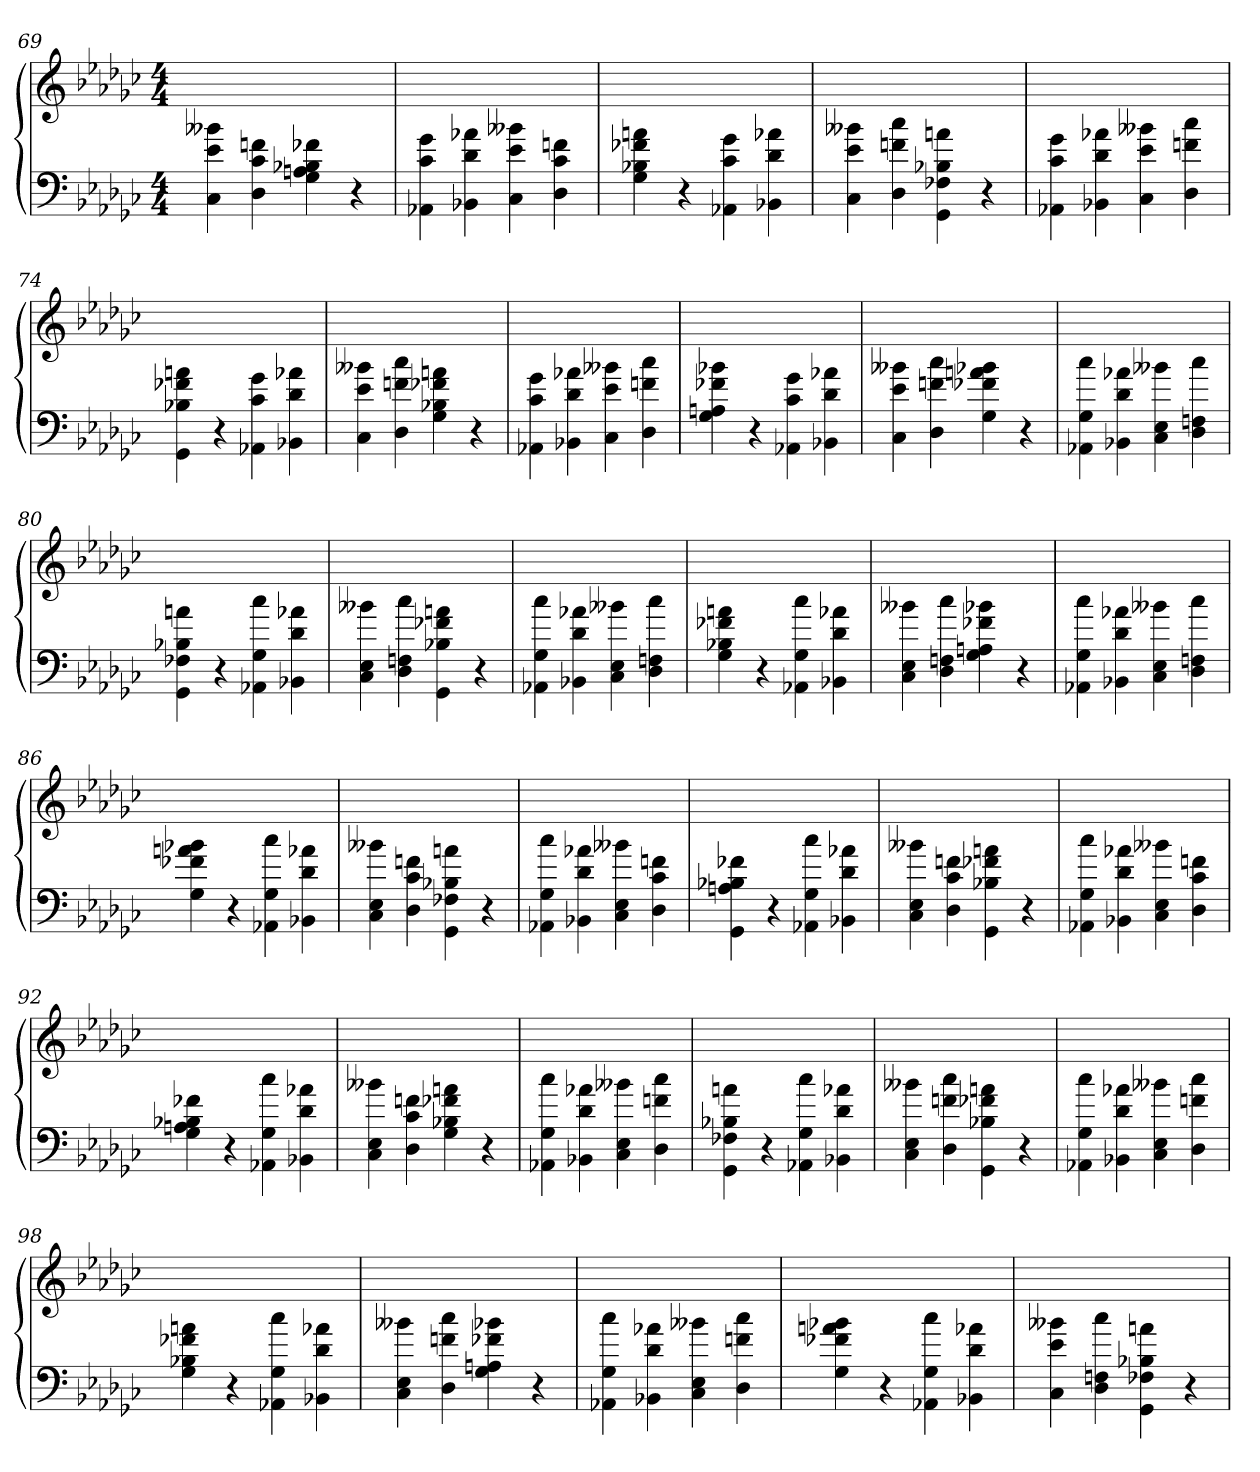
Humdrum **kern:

**kern	**kern
*part2	*part1
*staff2	*staff1
*clefF4	*clefG2
*k[b-e-a-d-g-c-]	*k[b-e-a-d-g-c-]
*G-:	*G-:
*M4/4	*M4/4
=69	=69
4C- 4e- 4b--X	1ryy
4D- 4c- 4fn	.
4G- 4An 4B-X 4f-X	.
4r	.
=70	=70
4AA-X 4c- 4g-	1ryy
4BB-X 4d- 4a-X	.
4C- 4e- 4b--X	.
4D- 4c- 4fn	.
=71	=71
4G- 4B-X 4f-X 4an	1ryy
4r	.
4AA-X 4c- 4g-	.
4BB-X 4d- 4a-X	.
=72	=72
4C- 4e- 4b--X	1ryy
4D- 4fn 4cc-	.
4GG- 4F-X 4B-X 4an	.
4r	.
=73	=73
4AA-X 4c- 4g-	1ryy
4BB-X 4d- 4a-X	.
4C- 4e- 4b--X	.
4D- 4fn 4cc-	.
=74	=74
4GG- 4B-X 4f-X 4an	1ryy
4r	.
4AA-X 4c- 4g-	.
4BB-X 4d- 4a-X	.
=75	=75
4C- 4e- 4b--X	1ryy
4D- 4fn 4cc-	.
4G- 4B-X 4f-X 4an	.
4r	.
=76	=76
4AA-X 4c- 4g-	1ryy
4BB-X 4d- 4a-X	.
4C- 4e- 4b--X	.
4D- 4fn 4cc-	.
=77	=77
4G- 4An 4f-X 4b-X	1ryy
4r	.
4AA-X 4c- 4g-	.
4BB-X 4d- 4a-X	.
=78	=78
4C- 4e- 4b--X	1ryy
4D- 4fn 4cc-	.
4G- 4f-X 4an 4b-X	.
4r	.
=79	=79
4AA-X 4G- 4cc-	1ryy
4BB-X 4d- 4a-X	.
4C- 4E- 4b--X	.
4D- 4Fn 4cc-	.
=80	=80
4GG- 4F-X 4B-X 4an	1ryy
4r	.
4AA-X 4G- 4cc-	.
4BB-X 4d- 4a-X	.
=81	=81
4C- 4E- 4b--X	1ryy
4D- 4Fn 4cc-	.
4GG- 4B-X 4f-X 4an	.
4r	.
=82	=82
4AA-X 4G- 4cc-	1ryy
4BB-X 4d- 4a-X	.
4C- 4E- 4b--X	.
4D- 4Fn 4cc-	.
=83	=83
4G- 4B-X 4f-X 4an	1ryy
4r	.
4AA-X 4G- 4cc-	.
4BB-X 4d- 4a-X	.
=84	=84
4C- 4E- 4b--X	1ryy
4D- 4Fn 4cc-	.
4G- 4An 4f-X 4b-X	.
4r	.
=85	=85
4AA-X 4G- 4cc-	1ryy
4BB-X 4d- 4a-X	.
4C- 4E- 4b--X	.
4D- 4Fn 4cc-	.
=86	=86
4G- 4f-X 4an 4b-X	1ryy
4r	.
4AA-X 4G- 4cc-	.
4BB-X 4d- 4a-X	.
=87	=87
4C- 4E- 4b--X	1ryy
4D- 4c- 4fn	.
4GG- 4F-X 4B-X 4an	.
4r	.
=88	=88
4AA-X 4G- 4cc-	1ryy
4BB-X 4d- 4a-X	.
4C- 4E- 4b--X	.
4D- 4c- 4fn	.
=89	=89
4GG- 4An 4B-X 4f-X	1ryy
4r	.
4AA-X 4G- 4cc-	.
4BB-X 4d- 4a-X	.
=90	=90
4C- 4E- 4b--X	1ryy
4D- 4c- 4fn	.
4GG- 4B-X 4f-X 4an	.
4r	.
=91	=91
4AA-X 4G- 4cc-	1ryy
4BB-X 4d- 4a-X	.
4C- 4E- 4b--X	.
4D- 4c- 4fn	.
=92	=92
4G- 4An 4B-X 4f-X	1ryy
4r	.
4AA-X 4G- 4cc-	.
4BB-X 4d- 4a-X	.
=93	=93
4C- 4E- 4b--X	1ryy
4D- 4c- 4fn	.
4G- 4B-X 4f-X 4an	.
4r	.
=94	=94
4AA-X 4G- 4cc-	1ryy
4BB-X 4d- 4a-X	.
4C- 4E- 4b--X	.
4D- 4fn 4cc-	.
=95	=95
4GG- 4F-X 4B-X 4an	1ryy
4r	.
4AA-X 4G- 4cc-	.
4BB-X 4d- 4a-X	.
=96	=96
4C- 4E- 4b--X	1ryy
4D- 4fn 4cc-	.
4GG- 4B-X 4f-X 4an	.
4r	.
=97	=97
4AA-X 4G- 4cc-	1ryy
4BB-X 4d- 4a-X	.
4C- 4E- 4b--X	.
4D- 4fn 4cc-	.
=98	=98
4G- 4B-X 4f-X 4an	1ryy
4r	.
4AA-X 4G- 4cc-	.
4BB-X 4d- 4a-X	.
=99	=99
4C- 4E- 4b--X	1ryy
4D- 4fn 4cc-	.
4G- 4An 4f-X 4b-X	.
4r	.
=100	=100
4AA-X 4G- 4cc-	1ryy
4BB-X 4d- 4a-X	.
4C- 4E- 4b--X	.
4D- 4fn 4cc-	.
=101	=101
4G- 4f-X 4an 4b-X	1ryy
4r	.
4AA-X 4G- 4cc-	.
4BB-X 4d- 4a-X	.
=102	=102
4C- 4e- 4b--X	1ryy
4D- 4Fn 4cc-	.
4GG- 4F-X 4B-X 4an	.
4r	.
=	=
*-	*-
